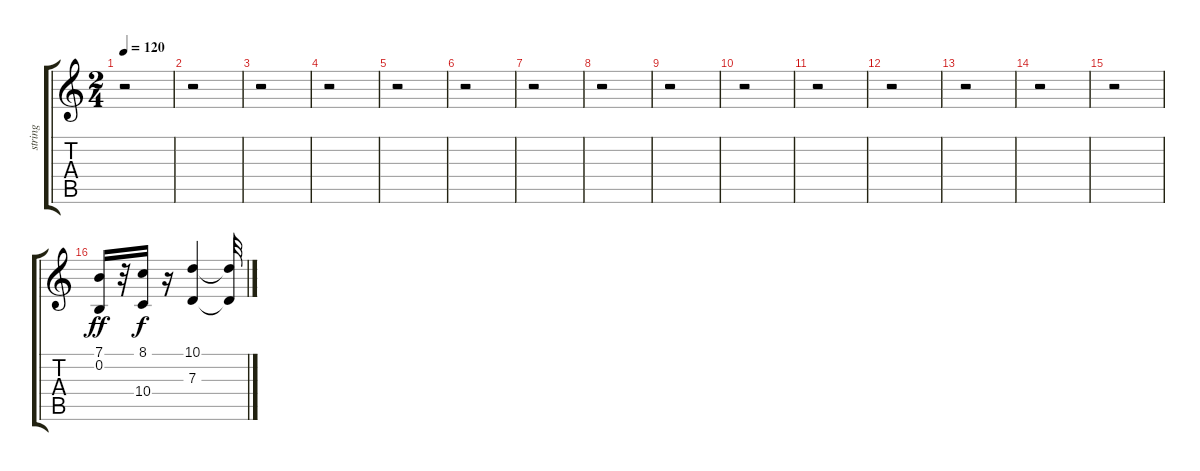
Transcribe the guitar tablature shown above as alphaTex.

\track ("string" "string") {instrument stringensemble1}
\staff {score tabs}
\tuning (E4 B3 G3 D3 A2 E2) {hide}
\ts (2 4)
\tempo 120
\clef g2
\ks c
r.2{dy f} |
r.2 |
r.2 |
r.2 |
r.2 |
r.2 |
r.2 |
r.2 |
r.2 |
r.2 |
r.2 |
r.2 |
r.2 |
r.2 |
r.2 |
(7.1 0.2).16{dy ff} r.32 (8.1 10.4).16{dy f} r.16 (10.1 7.3).4 (10.1{t} 7.3{t}).32
